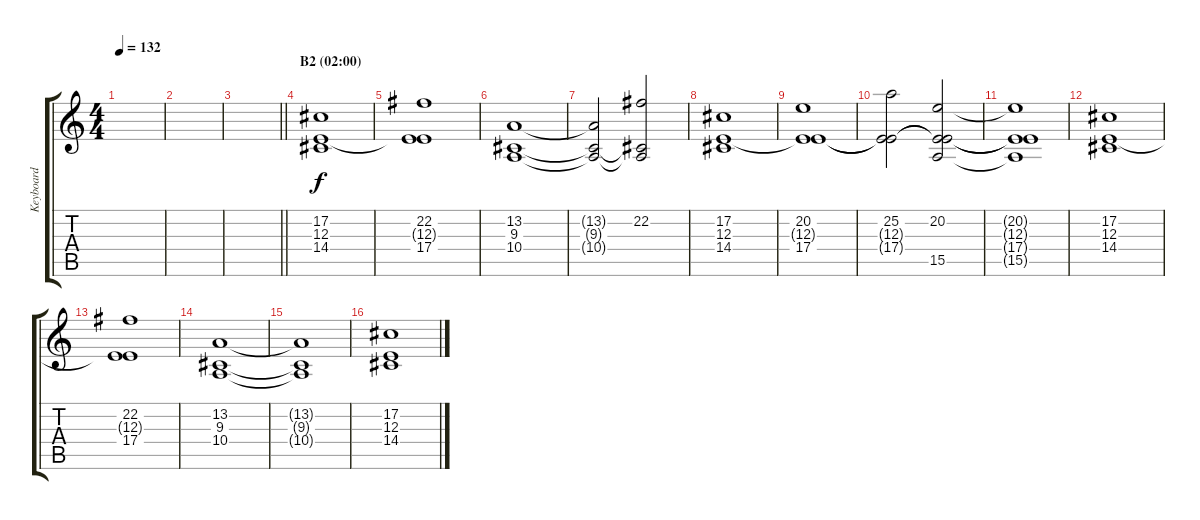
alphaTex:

\track ("Keyboard" "Keyboard") {instrument stringensemble2}
\staff {score tabs}
\tuning (Db4 Ab3 E3 B2 Gb2 Db2) {hide}
\ts (4 4)
\tempo 132
\clef g2
\ks c
|
|
\barLineRight lightlight
|
\section ("" "B2 (02:00)")
(17.2 12.3 14.4).1 |
(22.2 12.3{t} 17.4).1 |
(13.2 9.3 10.4).1 |
(13.2{t} 9.3{t} 10.4{t}).2 (22.2 9.3{t} 10.4{t}).2 |
(17.2 12.3 14.4).1 |
(20.2 12.3{t} 17.4).1 |
(25.2 12.3{t} 17.4{t}).2 (20.2 12.3{t} 17.4{t} 15.5).2 |
(20.2{t} 12.3{t} 17.4{t} 15.5{t}).1 |
(17.2 12.3 14.4).1 |
(22.2 12.3{t} 17.4).1 |
(13.2 9.3 10.4).1 |
(13.2{t} 9.3{t} 10.4{t}).1 |
(17.2 12.3 14.4).1
